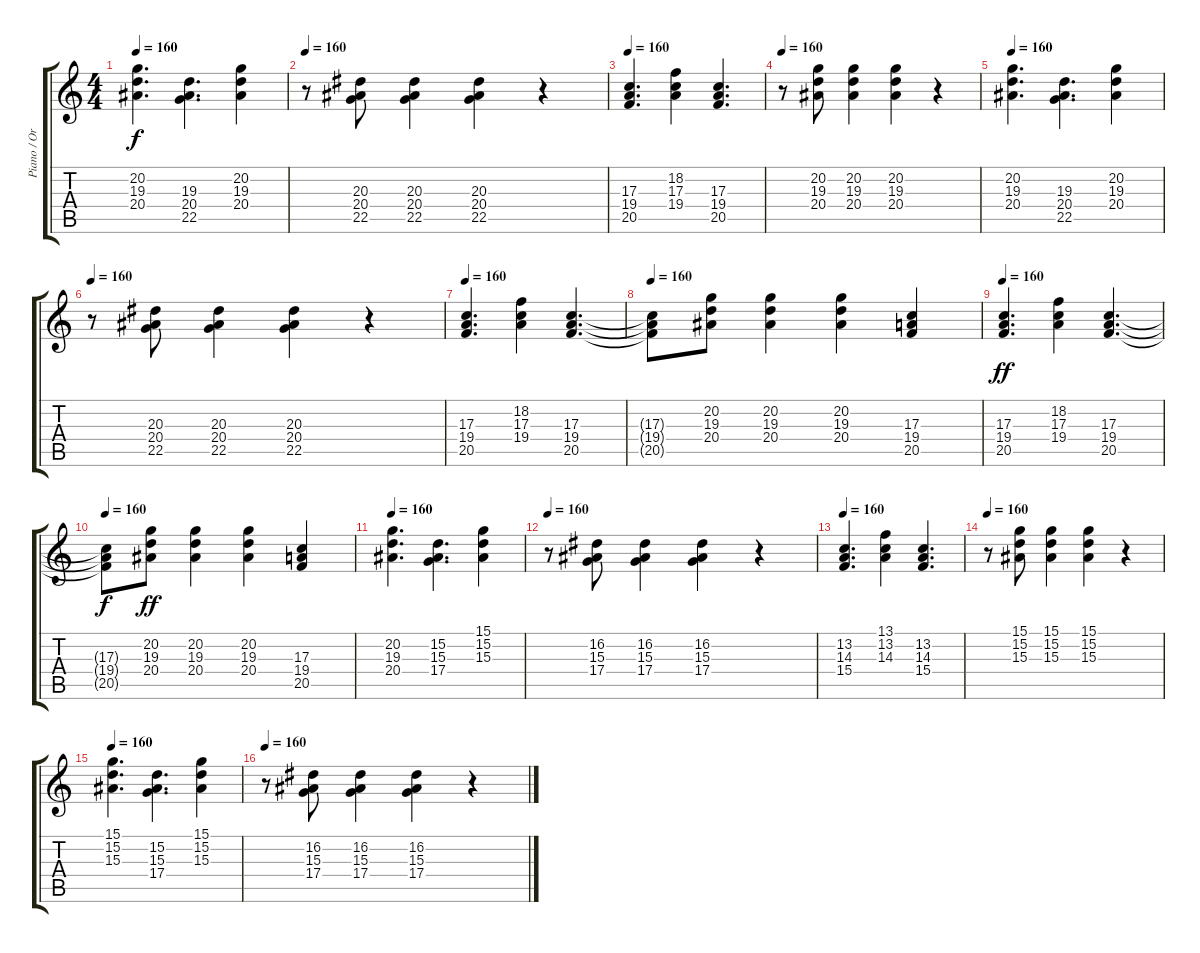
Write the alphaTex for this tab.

\track ("Piano / Organ" "Piano / Or") {instrument brightacousticpiano}
\staff {score tabs}
\tuning (E4 B3 G3 D3 A2 E2) {hide}
\ts (4 4)
\tempo 160
\clef g2
\ks c
(20.2 19.3 20.4).4{d dy f} (19.3 20.4 22.5).4{d} (20.2 19.3 20.4).4 |
\tempo 160
r.8 (20.3 20.4 22.5).8 (20.3 20.4 22.5).4 (20.3 20.4 22.5).4 r.4 |
\tempo 160
(17.3 19.4 20.5).4{d} (18.2 17.3 19.4).4 (17.3 19.4 20.5).4{d} |
\tempo 160
r.8 (20.2 19.3 20.4).8 (20.2 19.3 20.4).4 (20.2 19.3 20.4).4 r.4 |
\tempo 160
(20.2 19.3 20.4).4{d} (19.3 20.4 22.5).4{d} (20.2 19.3 20.4).4 |
\tempo 160
r.8 (20.3 20.4 22.5).8 (20.3 20.4 22.5).4 (20.3 20.4 22.5).4 r.4 |
\tempo 160
(17.3 19.4 20.5).4{d} (18.2 17.3 19.4).4 (17.3 19.4 20.5).4{d} |
\tempo 160
(17.3{t} 19.4{t} 20.5{t}).8 (20.2 19.3 20.4).8 (20.2 19.3 20.4).4 (20.2 19.3 20.4).4 (17.3 19.4 20.5).4 |
\tempo 160
(17.3 19.4 20.5).4{d dy ff} (18.2 17.3 19.4).4 (17.3 19.4 20.5).4{d} |
\tempo 160
(17.3{t} 19.4{t} 20.5{t}).8{dy f} (20.2 19.3 20.4).8{dy ff} (20.2 19.3 20.4).4 (20.2 19.3 20.4).4 (17.3 19.4 20.5).4 |
\tempo 160
(20.2 19.3 20.4).4{d} (15.2 15.3 17.4).4{d} (15.1 15.2 15.3).4 |
\tempo 160
r.8 (16.2 15.3 17.4).8 (16.2 15.3 17.4).4 (16.2 15.3 17.4).4 r.4 |
\tempo 160
(13.2 14.3 15.4).4{d} (13.1 13.2 14.3).4 (13.2 14.3 15.4).4{d} |
\tempo 160
r.8 (15.1 15.2 15.3).8 (15.1 15.2 15.3).4 (15.1 15.2 15.3).4 r.4 |
\tempo 160
(15.1 15.2 15.3).4{d} (15.2 15.3 17.4).4{d} (15.1 15.2 15.3).4 |
\tempo 160
r.8 (16.2 15.3 17.4).8 (16.2 15.3 17.4).4 (16.2 15.3 17.4).4 r.4
